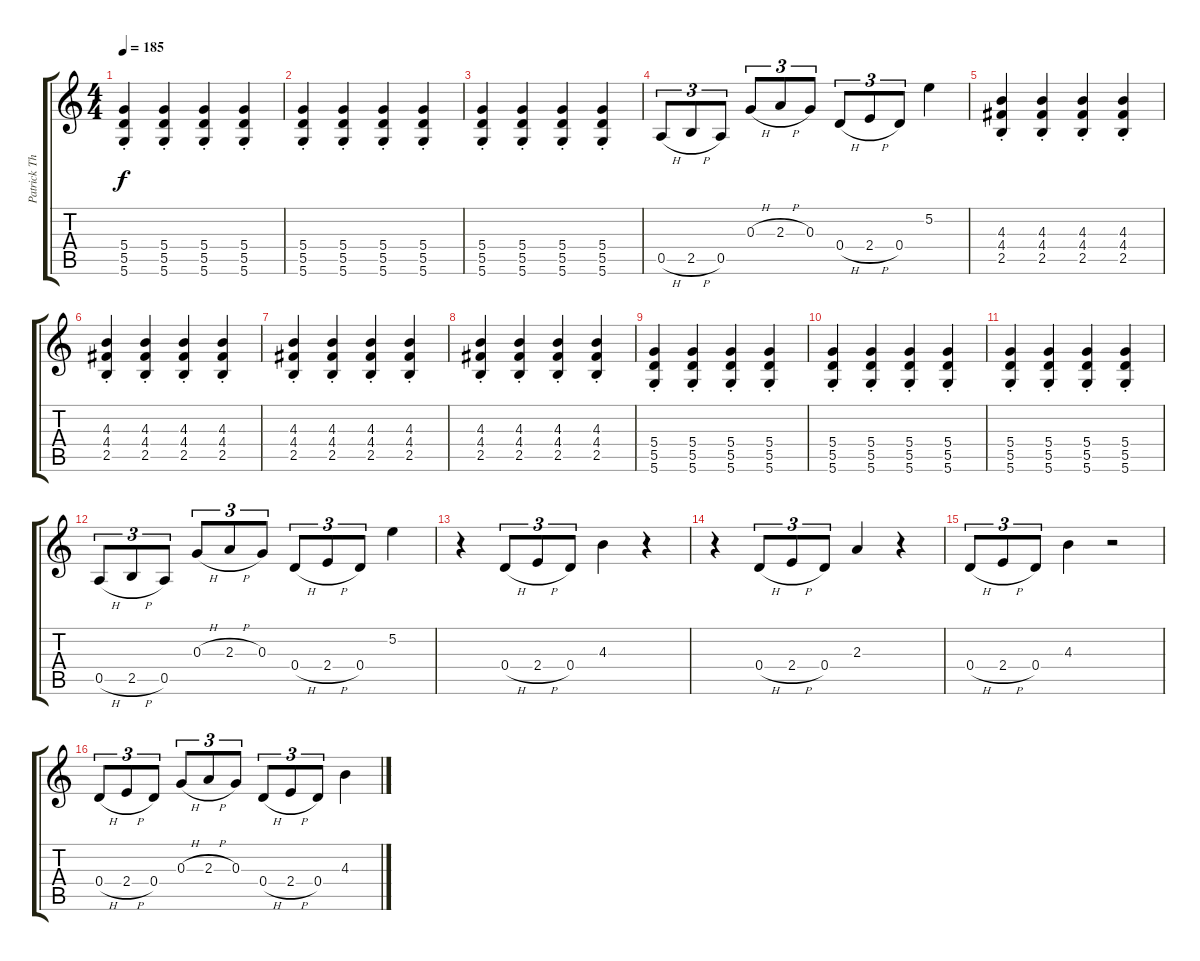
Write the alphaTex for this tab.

\track ("Patrick Thompson - Guitar" "Patrick Th") {instrument distortionguitar}
\staff {score tabs}
\tuning (E4 B3 G3 D3 A2 D2) {hide}
\ts (4 4)
\tempo 185
\clef g2
\ks c
(5.4{st} 5.5{st} 5.6{st}).4{dy f} (5.4{st} 5.5{st} 5.6{st}).4 (5.4{st} 5.5{st} 5.6{st}).4 (5.4{st} 5.5{st} 5.6{st}).4 |
(5.4{st} 5.5{st} 5.6{st}).4 (5.4{st} 5.5{st} 5.6{st}).4 (5.4{st} 5.5{st} 5.6{st}).4 (5.4{st} 5.5{st} 5.6{st}).4 |
(5.4{st} 5.5{st} 5.6{st}).4 (5.4{st} 5.5{st} 5.6{st}).4 (5.4{st} 5.5{st} 5.6{st}).4 (5.4{st} 5.5{st} 5.6{st}).4 |
0.5{h}.8{tu (3 2)} 2.5{h}.8{tu (3 2)} 0.5.8{tu (3 2)} 0.3{h}.8{tu (3 2)} 2.3{h}.8{tu (3 2)} 0.3.8{tu (3 2)} 0.4{h}.8{tu (3 2)} 2.4{h}.8{tu (3 2)} 0.4.8{tu (3 2)} 5.2.4 |
(4.3{st} 4.4{st} 2.5{st}).4 (4.3{st} 4.4{st} 2.5{st}).4 (4.3{st} 4.4{st} 2.5{st}).4 (4.3{st} 4.4{st} 2.5{st}).4 |
(4.3{st} 4.4{st} 2.5{st}).4 (4.3{st} 4.4{st} 2.5{st}).4 (4.3{st} 4.4{st} 2.5{st}).4 (4.3{st} 4.4{st} 2.5{st}).4 |
(4.3{st} 4.4{st} 2.5{st}).4 (4.3{st} 4.4{st} 2.5{st}).4 (4.3{st} 4.4{st} 2.5{st}).4 (4.3{st} 4.4{st} 2.5{st}).4 |
(4.3{st} 4.4{st} 2.5{st}).4 (4.3{st} 4.4{st} 2.5{st}).4 (4.3{st} 4.4{st} 2.5{st}).4 (4.3{st} 4.4{st} 2.5{st}).4 |
(5.4{st} 5.5{st} 5.6{st}).4 (5.4{st} 5.5{st} 5.6{st}).4 (5.4{st} 5.5{st} 5.6{st}).4 (5.4{st} 5.5{st} 5.6{st}).4 |
(5.4{st} 5.5{st} 5.6{st}).4 (5.4{st} 5.5{st} 5.6{st}).4 (5.4{st} 5.5{st} 5.6{st}).4 (5.4{st} 5.5{st} 5.6{st}).4 |
(5.4{st} 5.5{st} 5.6{st}).4 (5.4{st} 5.5{st} 5.6{st}).4 (5.4{st} 5.5{st} 5.6{st}).4 (5.4{st} 5.5{st} 5.6{st}).4 |
0.5{h}.8{tu (3 2)} 2.5{h}.8{tu (3 2)} 0.5.8{tu (3 2)} 0.3{h}.8{tu (3 2)} 2.3{h}.8{tu (3 2)} 0.3.8{tu (3 2)} 0.4{h}.8{tu (3 2)} 2.4{h}.8{tu (3 2)} 0.4.8{tu (3 2)} 5.2.4 |
r.4 0.4{h}.8{tu (3 2)} 2.4{h}.8{tu (3 2)} 0.4.8{tu (3 2)} 4.3.4 r.4 |
r.4 0.4{h}.8{tu (3 2)} 2.4{h}.8{tu (3 2)} 0.4.8{tu (3 2)} 2.3.4 r.4 |
0.4{h}.8{tu (3 2)} 2.4{h}.8{tu (3 2)} 0.4.8{tu (3 2)} 4.3.4 r.2 |
0.4{h}.8{tu (3 2)} 2.4{h}.8{tu (3 2)} 0.4.8{tu (3 2)} 0.3{h}.8{tu (3 2)} 2.3{h}.8{tu (3 2)} 0.3.8{tu (3 2)} 0.4{h}.8{tu (3 2)} 2.4{h}.8{tu (3 2)} 0.4.8{tu (3 2)} 4.3.4
